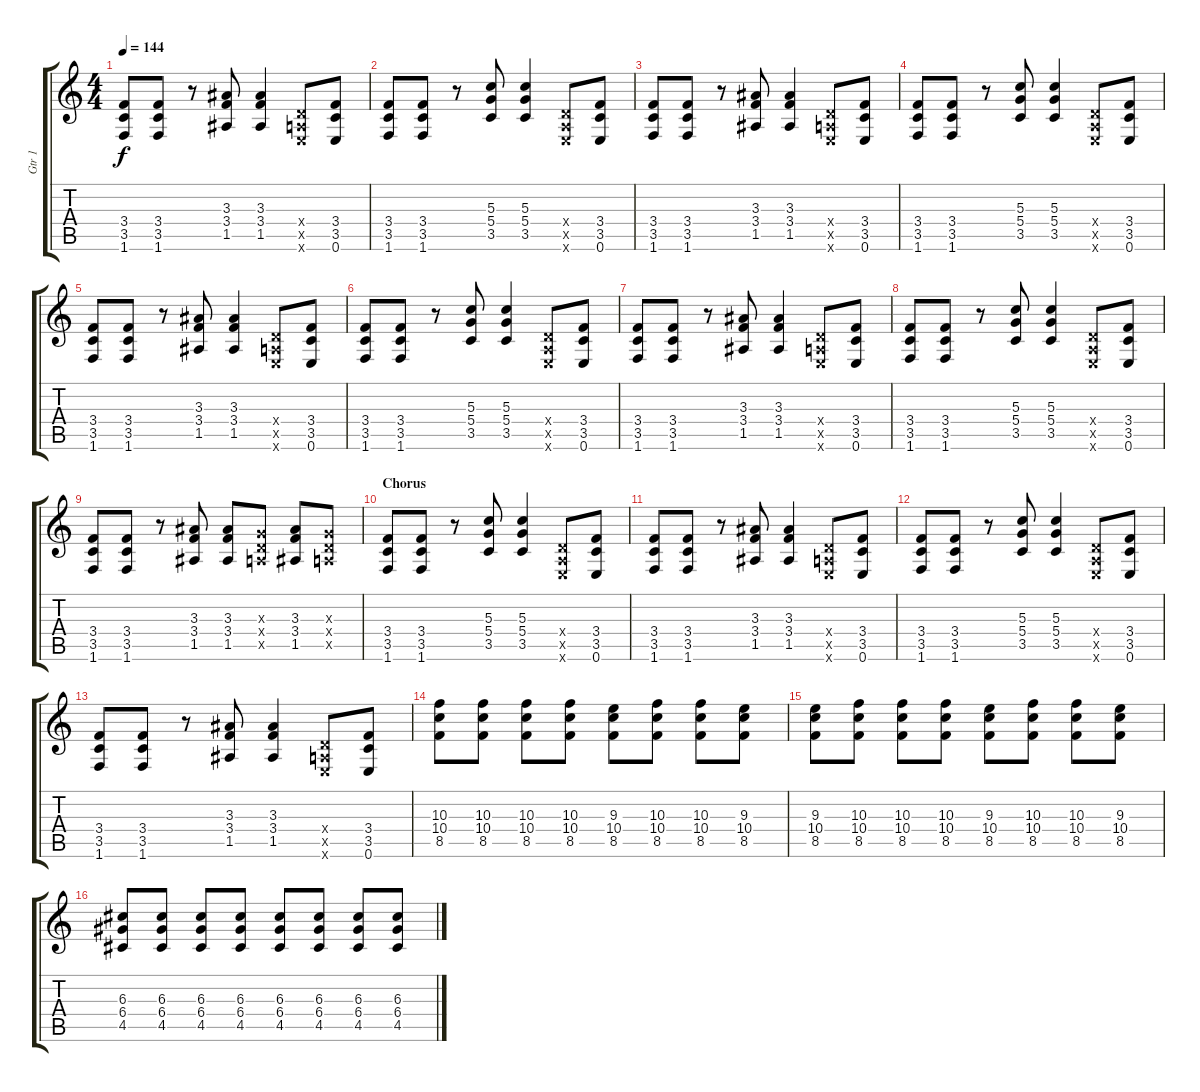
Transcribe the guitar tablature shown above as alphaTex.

\track ("Gtr 1" "Gtr 1") {instrument distortionguitar}
\staff {score tabs}
\tuning (E4 B3 G3 D3 A2 E2) {hide}
\ts (4 4)
\tempo 144
\clef g2
\ks c
(3.4 3.5 1.6).8{dy f} (3.4 3.5 1.6).8 r.8 (3.3 3.4 1.5).8 (3.3 3.4 1.5).4 (0.4{x} 0.5{x} 0.6{x}).8 (3.4 3.5 0.6).8 |
(3.4 3.5 1.6).8 (3.4 3.5 1.6).8 r.8 (5.3 5.4 3.5).8 (5.3 5.4 3.5).4 (0.4{x} 0.5{x} 0.6{x}).8 (3.4 3.5 0.6).8 |
(3.4 3.5 1.6).8 (3.4 3.5 1.6).8 r.8 (3.3 3.4 1.5).8 (3.3 3.4 1.5).4 (0.4{x} 0.5{x} 0.6{x}).8 (3.4 3.5 0.6).8 |
(3.4 3.5 1.6).8 (3.4 3.5 1.6).8 r.8 (5.3 5.4 3.5).8 (5.3 5.4 3.5).4 (0.4{x} 0.5{x} 0.6{x}).8 (3.4 3.5 0.6).8 |
(3.4 3.5 1.6).8 (3.4 3.5 1.6).8 r.8 (3.3 3.4 1.5).8 (3.3 3.4 1.5).4 (0.4{x} 0.5{x} 0.6{x}).8 (3.4 3.5 0.6).8 |
(3.4 3.5 1.6).8 (3.4 3.5 1.6).8 r.8 (5.3 5.4 3.5).8 (5.3 5.4 3.5).4 (0.4{x} 0.5{x} 0.6{x}).8 (3.4 3.5 0.6).8 |
(3.4 3.5 1.6).8 (3.4 3.5 1.6).8 r.8 (3.3 3.4 1.5).8 (3.3 3.4 1.5).4 (0.4{x} 0.5{x} 0.6{x}).8 (3.4 3.5 0.6).8 |
(3.4 3.5 1.6).8 (3.4 3.5 1.6).8 r.8 (5.3 5.4 3.5).8 (5.3 5.4 3.5).4 (0.4{x} 0.5{x} 0.6{x}).8 (3.4 3.5 0.6).8 |
(3.4 3.5 1.6).8 (3.4 3.5 1.6).8 r.8 (3.3 3.4 1.5).8 (3.3 3.4 1.5).8 (0.3{x} 0.4{x} 0.5{x}).8 (3.3 3.4 1.5).8 (0.3{x} 0.4{x} 0.5{x}).8 |
\section ("" "Chorus")
(3.4 3.5 1.6).8 (3.4 3.5 1.6).8 r.8 (5.3 5.4 3.5).8 (5.3 5.4 3.5).4 (0.4{x} 0.5{x} 0.6{x}).8 (3.4 3.5 0.6).8 |
(3.4 3.5 1.6).8 (3.4 3.5 1.6).8 r.8 (3.3 3.4 1.5).8 (3.3 3.4 1.5).4 (0.4{x} 0.5{x} 0.6{x}).8 (3.4 3.5 0.6).8 |
(3.4 3.5 1.6).8 (3.4 3.5 1.6).8 r.8 (5.3 5.4 3.5).8 (5.3 5.4 3.5).4 (0.4{x} 0.5{x} 0.6{x}).8 (3.4 3.5 0.6).8 |
(3.4 3.5 1.6).8 (3.4 3.5 1.6).8 r.8 (3.3 3.4 1.5).8 (3.3 3.4 1.5).4 (0.4{x} 0.5{x} 0.6{x}).8 (3.4 3.5 0.6).8 |
(10.3 10.4 8.5).8 (10.3 10.4 8.5).8 (10.3 10.4 8.5).8 (10.3 10.4 8.5).8 (9.3 10.4 8.5).8 (10.3 10.4 8.5).8 (10.3 10.4 8.5).8 (9.3 10.4 8.5).8 |
(9.3 10.4 8.5).8 (10.3 10.4 8.5).8 (10.3 10.4 8.5).8 (10.3 10.4 8.5).8 (9.3 10.4 8.5).8 (10.3 10.4 8.5).8 (10.3 10.4 8.5).8 (9.3 10.4 8.5).8 |
(6.3 6.4 4.5).8 (6.3 6.4 4.5).8 (6.3 6.4 4.5).8 (6.3 6.4 4.5).8 (6.3 6.4 4.5).8 (6.3 6.4 4.5).8 (6.3 6.4 4.5).8 (6.3 6.4 4.5).8
